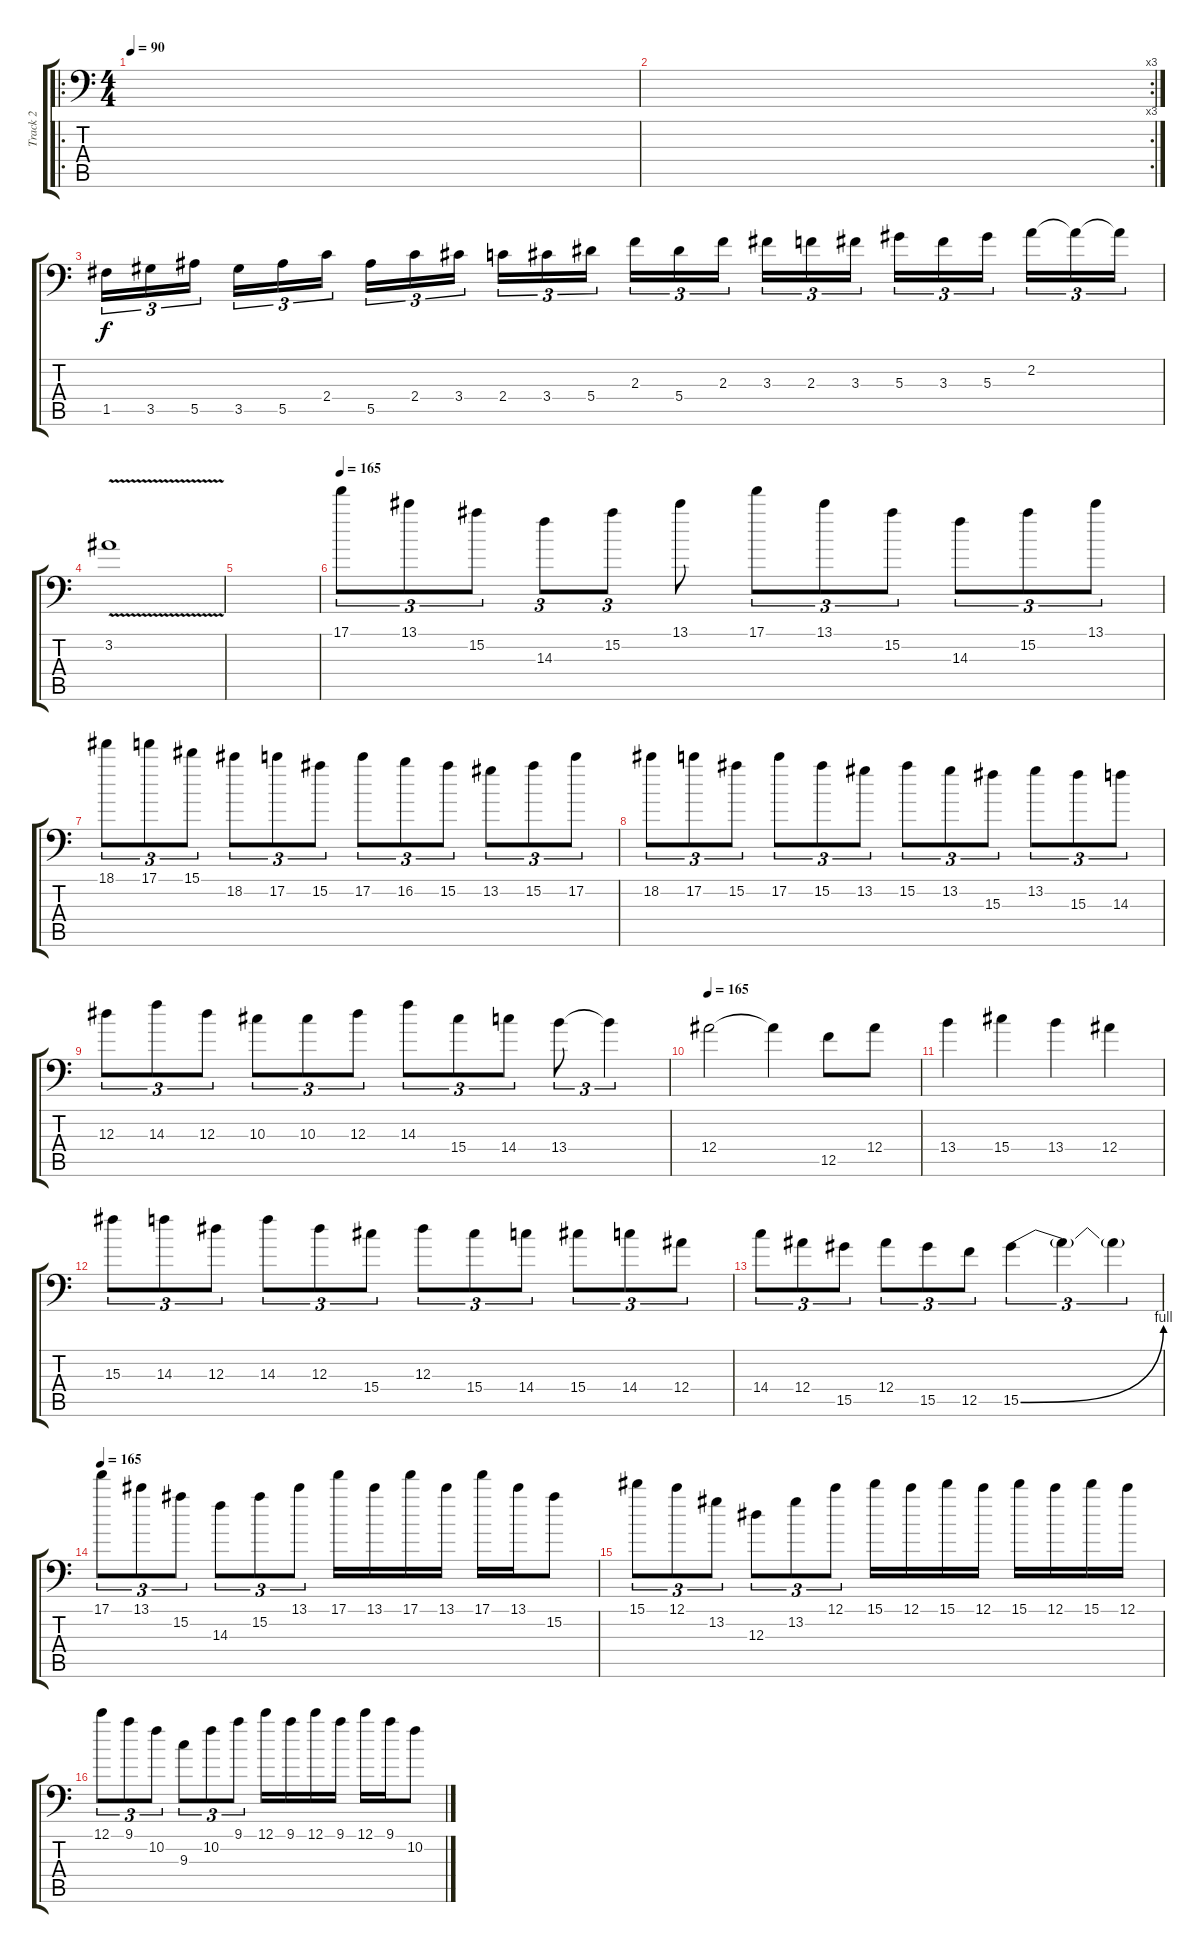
\track ("Track 2" "Track 2") {instrument distortionguitar}
\staff {score tabs}
\tuning (C4 G3 Eb3 Bb2 F2 Bb1) {hide}
\ro
\ts (4 4)
\tempo 90
\clef f4
\ks c
|
\rc 3
|
1.5.16{tu (3 2)} 3.5.16{tu (3 2)} 5.5.16{tu (3 2) beam splitsecondary} 3.5.16{tu (3 2)} 5.5.16{tu (3 2)} 2.4.16{tu (3 2)} 5.5.16{tu (3 2)} 2.4.16{tu (3 2)} 3.4.16{tu (3 2) beam splitsecondary} 2.4.16{tu (3 2)} 3.4.16{tu (3 2)} 5.4.16{tu (3 2)} 2.3.16{tu (3 2)} 5.4.16{tu (3 2)} 2.3.16{tu (3 2) beam splitsecondary} 3.3.16{tu (3 2)} 2.3.16{tu (3 2)} 3.3.16{tu (3 2)} 5.3.16{tu (3 2)} 3.3.16{tu (3 2)} 5.3.16{tu (3 2) beam splitsecondary} 2.2.16{tu (3 2)} 2.2{t}.16{tu (3 2)} 2.2{t}.16{tu (3 2)} |
3.2{v}.1 |
|
\tempo 165
17.1.8{tu (3 2)} 13.1.8{tu (3 2)} 15.2.8{tu (3 2)} 14.3.8{tu (3 2)} 15.2.8{tu (3 2)} 13.1.8 17.1.8{tu (3 2)} 13.1.8{tu (3 2)} 15.2.8{tu (3 2)} 14.3.8{tu (3 2)} 15.2.8{tu (3 2)} 13.1.8{tu (3 2)} |
18.1.8{tu (3 2)} 17.1.8{tu (3 2)} 15.1.8{tu (3 2)} 18.2.8{tu (3 2)} 17.2.8{tu (3 2)} 15.2.8{tu (3 2)} 17.2.8{tu (3 2)} 16.2.8{tu (3 2)} 15.2.8{tu (3 2)} 13.2.8{tu (3 2)} 15.2.8{tu (3 2)} 17.2.8{tu (3 2)} |
18.2.8{tu (3 2)} 17.2.8{tu (3 2)} 15.2.8{tu (3 2)} 17.2.8{tu (3 2)} 15.2.8{tu (3 2)} 13.2.8{tu (3 2)} 15.2.8{tu (3 2)} 13.2.8{tu (3 2)} 15.3.8{tu (3 2)} 13.2.8{tu (3 2)} 15.3.8{tu (3 2)} 14.3.8{tu (3 2)} |
12.3.8{tu (3 2)} 14.3.8{tu (3 2)} 12.3.8{tu (3 2)} 10.3.8{tu (3 2)} 10.3.8{tu (3 2)} 12.3.8{tu (3 2)} 14.3.8{tu (3 2)} 15.4.8{tu (3 2)} 14.4.8{tu (3 2)} 13.4.8{tu (3 2)} 13.4{t}.4{tu (3 2)} |
\tempo 165
12.4.2 12.4{t}.4 12.5.8 12.4.8 |
13.4.4 15.4.4 13.4.4 12.4.4 |
15.3.8{tu (3 2)} 14.3.8{tu (3 2)} 12.3.8{tu (3 2)} 14.3.8{tu (3 2)} 12.3.8{tu (3 2)} 15.4.8{tu (3 2)} 12.3.8{tu (3 2)} 15.4.8{tu (3 2)} 14.4.8{tu (3 2)} 15.4.8{tu (3 2)} 14.4.8{tu (3 2)} 12.4.8{tu (3 2)} |
14.4.8{tu (3 2)} 12.4.8{tu (3 2)} 15.5.8{tu (3 2)} 12.4.8{tu (3 2)} 15.5.8{tu (3 2)} 12.5.8{tu (3 2)} 15.5{be (bend 0 0 60 4)}.4{tu (3 2)} 15.5{t}.4{tu (3 2)} 15.5{t}.4{tu (3 2)} |
\tempo 165
17.1.8{tu (3 2)} 13.1.8{tu (3 2)} 15.2.8{tu (3 2)} 14.3.8{tu (3 2)} 15.2.8{tu (3 2)} 13.1.8{tu (3 2)} 17.1.16 13.1.16 17.1.16 13.1.16 17.1.16 13.1.16 15.2.8 |
15.1.8{tu (3 2)} 12.1.8{tu (3 2)} 13.2.8{tu (3 2)} 12.3.8{tu (3 2)} 13.2.8{tu (3 2)} 12.1.8{tu (3 2)} 15.1.16 12.1.16 15.1.16 12.1.16 15.1.16 12.1.16 15.1.16 12.1.16 |
12.1.8{tu (3 2)} 9.1.8{tu (3 2)} 10.2.8{tu (3 2)} 9.3.8{tu (3 2)} 10.2.8{tu (3 2)} 9.1.8{tu (3 2)} 12.1.16 9.1.16 12.1.16 9.1.16 12.1.16 9.1.16 10.2.8
